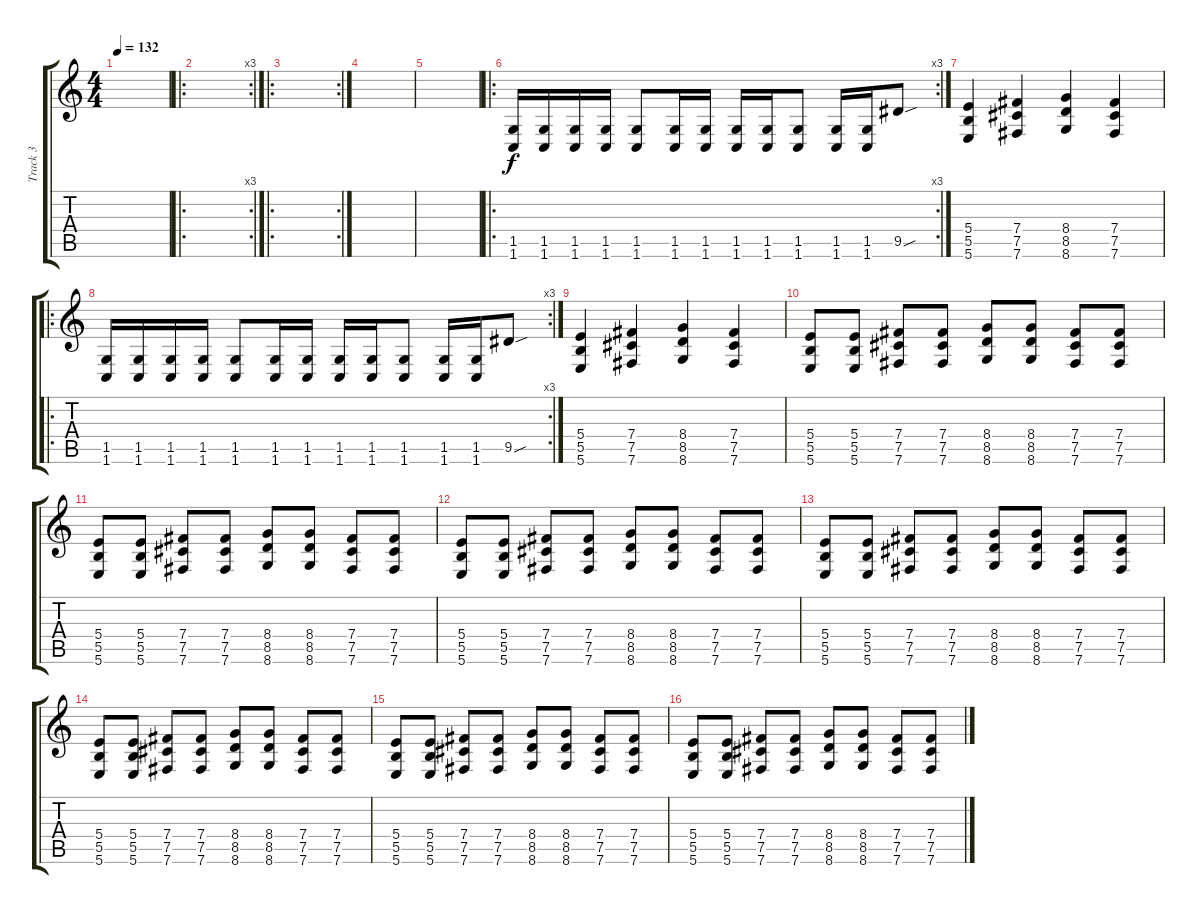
\track ("Track 3" "Track 3") {instrument distortionguitar}
\staff {score tabs}
\tuning (Db4 Ab3 E3 B2 Gb2 B1) {hide}
\ts (4 4)
\tempo 132
\clef g2
\ks c
|
\ro
\rc 3
|
\ro
\rc 2
|
|
|
\ro
\rc 3
(1.5 1.6).16 (1.5 1.6).16 (1.5 1.6).16 (1.5 1.6).16 (1.5 1.6).8 (1.5 1.6).16 (1.5 1.6).16 (1.5 1.6).16 (1.5 1.6).16 (1.5 1.6).8 (1.5 1.6).16 (1.5 1.6).16 9.5{sou}.8 |
(5.4 5.5 5.6).4 (7.4 7.5 7.6).4 (8.4 8.5 8.6).4 (7.4 7.5 7.6).4 |
\ro
\rc 3
(1.5 1.6).16 (1.5 1.6).16 (1.5 1.6).16 (1.5 1.6).16 (1.5 1.6).8 (1.5 1.6).16 (1.5 1.6).16 (1.5 1.6).16 (1.5 1.6).16 (1.5 1.6).8 (1.5 1.6).16 (1.5 1.6).16 9.5{sou}.8 |
(5.4 5.5 5.6).4 (7.4 7.5 7.6).4 (8.4 8.5 8.6).4 (7.4 7.5 7.6).4 |
(5.4 5.5 5.6).8 (5.4 5.5 5.6).8 (7.4 7.5 7.6).8 (7.4 7.5 7.6).8 (8.4 8.5 8.6).8 (8.4 8.5 8.6).8 (7.4 7.5 7.6).8 (7.4 7.5 7.6).8 |
(5.4 5.5 5.6).8 (5.4 5.5 5.6).8 (7.4 7.5 7.6).8 (7.4 7.5 7.6).8 (8.4 8.5 8.6).8 (8.4 8.5 8.6).8 (7.4 7.5 7.6).8 (7.4 7.5 7.6).8 |
(5.4 5.5 5.6).8 (5.4 5.5 5.6).8 (7.4 7.5 7.6).8 (7.4 7.5 7.6).8 (8.4 8.5 8.6).8 (8.4 8.5 8.6).8 (7.4 7.5 7.6).8 (7.4 7.5 7.6).8 |
(5.4 5.5 5.6).8 (5.4 5.5 5.6).8 (7.4 7.5 7.6).8 (7.4 7.5 7.6).8 (8.4 8.5 8.6).8 (8.4 8.5 8.6).8 (7.4 7.5 7.6).8 (7.4 7.5 7.6).8 |
(5.4 5.5 5.6).8 (5.4 5.5 5.6).8 (7.4 7.5 7.6).8 (7.4 7.5 7.6).8 (8.4 8.5 8.6).8 (8.4 8.5 8.6).8 (7.4 7.5 7.6).8 (7.4 7.5 7.6).8 |
(5.4 5.5 5.6).8 (5.4 5.5 5.6).8 (7.4 7.5 7.6).8 (7.4 7.5 7.6).8 (8.4 8.5 8.6).8 (8.4 8.5 8.6).8 (7.4 7.5 7.6).8 (7.4 7.5 7.6).8 |
(5.4 5.5 5.6).8 (5.4 5.5 5.6).8 (7.4 7.5 7.6).8 (7.4 7.5 7.6).8 (8.4 8.5 8.6).8 (8.4 8.5 8.6).8 (7.4 7.5 7.6).8 (7.4 7.5 7.6).8
